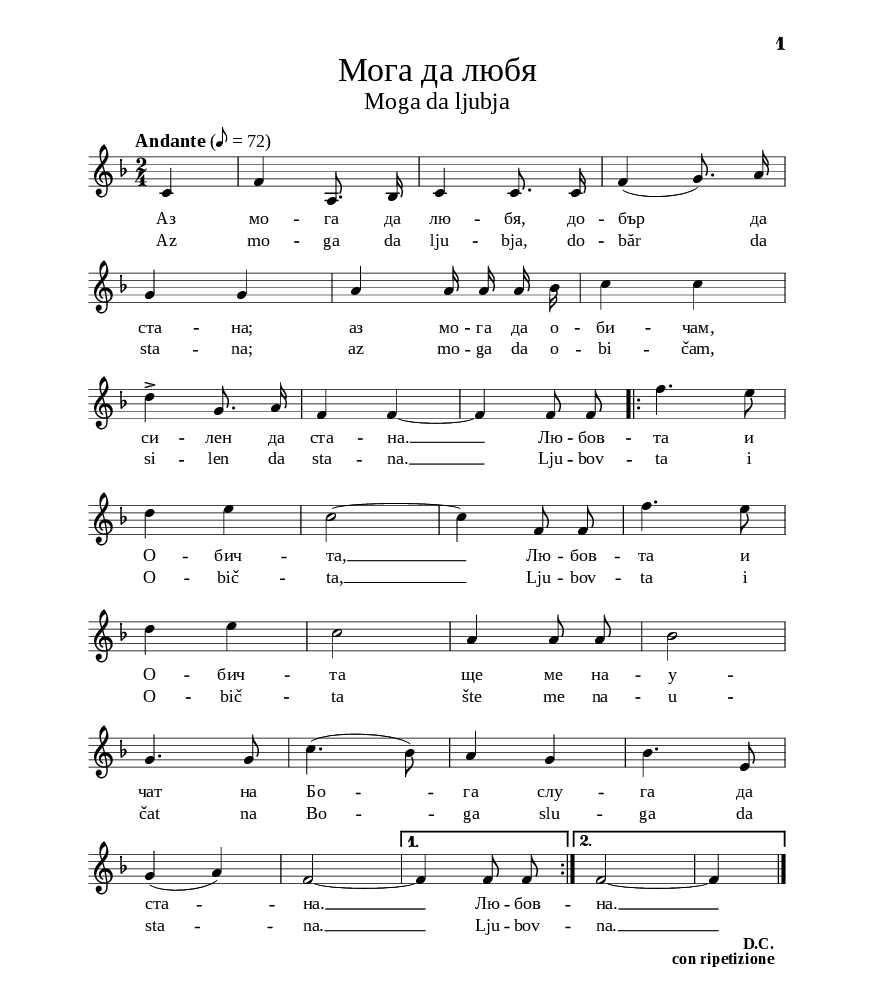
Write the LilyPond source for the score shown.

\version "2.24.3"

% include paper part and global functions
\include "include/globals.ily"

\bookpart {
  \label #'ref111
  \tocItem \markup "Мога да любя – Moga da ljubja"
  \include "include/bookpart-paper.ily"
  \score {
    \include "include/score-layout.ily"


    \new Voice \relative c' {
      \clef treble
      \key f \major
      \time 2/4
      \tempoFunc "Andante" 8 "72"
      \autoBeamOff

      \partial 4

      c4 | % 2
      f4 a,8. bes16 | % 3
      c4 c8. c16 | % 4
      f4 ( g8. ) a16 | \break |% 5
      g4 g4 | % 6
      a4 a16 a16 a16  bes16
      % 7
      c4  c4 | \break | % 8
      d4 -> g,8. a16 | % 9
      f4 f4 ~ |
      f4 f8 f8 \repeat volta 2 \relative c {
        | % 11
        f''4.  e8 | \break |% 12
        d4  e4 | % 13
        c2 ~ | % 14
        c4 f,8 f8 | % 15
        f'4.  e8 | \break |% 16
        d4  e4 | % 17
        c2  | % 18
        a4 a8 a8 | % 19
        bes2 | \break |
        g4. g8 | % 21
        c4. (  bes8 ) | % 22
        a4 g4 | % 23
        bes4. e,8  |\break  % 24
        g4 ( a4 ) f2~
      }
      \alternative {
        { f4 f8 f8  | }
        { f2~ f4 }
      }
      \bar "|."
    }
    \addlyrics {
      Аз мо -- га да лю -- бя, до -- бър
      да ста -- на; аз мо -- га да
      о -- би -- чам, си -- лен да ста --
      на. __  Лю -- бов -- та и О -- бич --
      та, __  Лю -- бов -- та и О -- бич --
      та ще ме на -- у -- чат на Бо
      -- га слу -- га да ста -- на. __
      Лю -- бов -- на. __
    }
    \addlyrics {
      Az mo -- ga da lju -- bja, do -- băr
      da sta -- na; az mo -- ga da
      o -- bi -- čam, si -- len da sta --
      na. __  Lju -- bov -- ta i O -- bič --
      ta, __  Lju -- bov -- ta i O -- bič --
      ta šte me na -- u -- čat na Bo
      -- ga slu -- ga da sta -- na. __
      Lju -- bov -- na. __
    }

    \header {
      title = \titleFunc "Мога да любя" "Moga da ljubja"
    }

    \midi{}

  } % score

    \markup \dc-two "D.C.""con ripetizione"
  %

  % include foreign translation(s) of the song

  \pageBreak
  \version "2.24.3"

\markup \fill-line { \fontsize #deTitleFontSize "Ich kann lieben" }
\markup \null
\markup \null
\markup \fontsize #deCoupletFontSize {
  \hspace #12
  \override #`(baseline-skip . ,deCoupletBaselineSkip)

  \column {
    \line { " "Ich kann lieben [ljubia], }
    \line { " " um gut zu werden, }
    \line { " "ich kann lieben [običam], }
    \line { " "  um stark zu werden.}
    \line { " "  Die Liebe [Ljubovta] und die Liebe [Običta], }
    \line { " "  die Liebe [Ljubovta] und die Liebe [Običta], }
    \line { " "  werden mich lehren, }
    \line { " " Diener Gottes zu werden.}


  }


}


} % bookpart
